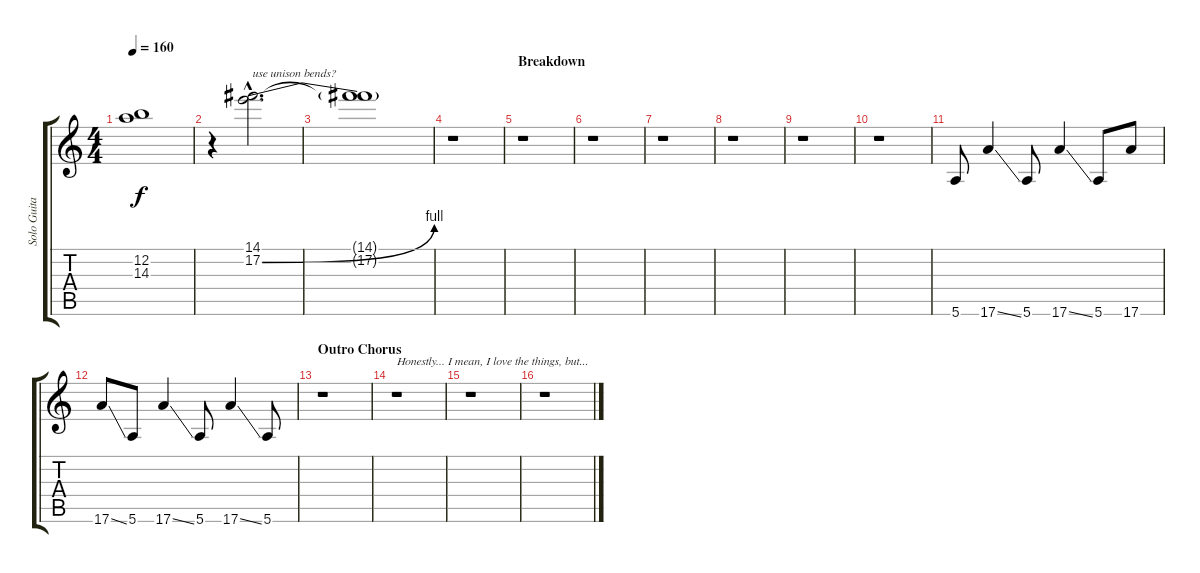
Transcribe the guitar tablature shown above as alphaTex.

\track ("Solo Guitar" "Solo Guita") {instrument overdrivenguitar}
\staff {score tabs}
\tuning (E4 B3 G3 D3 A2 E2) {hide}
\ts (4 4)
\tempo 160
\clef g2
\ks c
(12.2{t} 14.3{t}).1{dy f} |
r.4 (14.1{hac} 17.2{be (bend 0 0 60 4) hac}).2{d txt "use unison bends?"} |
(14.1{t} 17.2{t}).1{volume 4} |
r.1 |
\section ("" "Breakdown")
r.1 |
r.1 |
r.1 |
r.1 |
r.1 |
r.1 |
5.6.8 17.6{ss}.4 5.6.8 17.6{ss}.4 5.6.8 17.6.8 |
17.6{ss}.8 5.6.8 17.6{ss}.4 5.6.8 17.6{ss}.4 5.6.8 |
\section ("" "Outro Chorus")
r.1 |
r.1{txt "Honestly... I mean, I love the things, but..."} |
r.1 |
r.1
